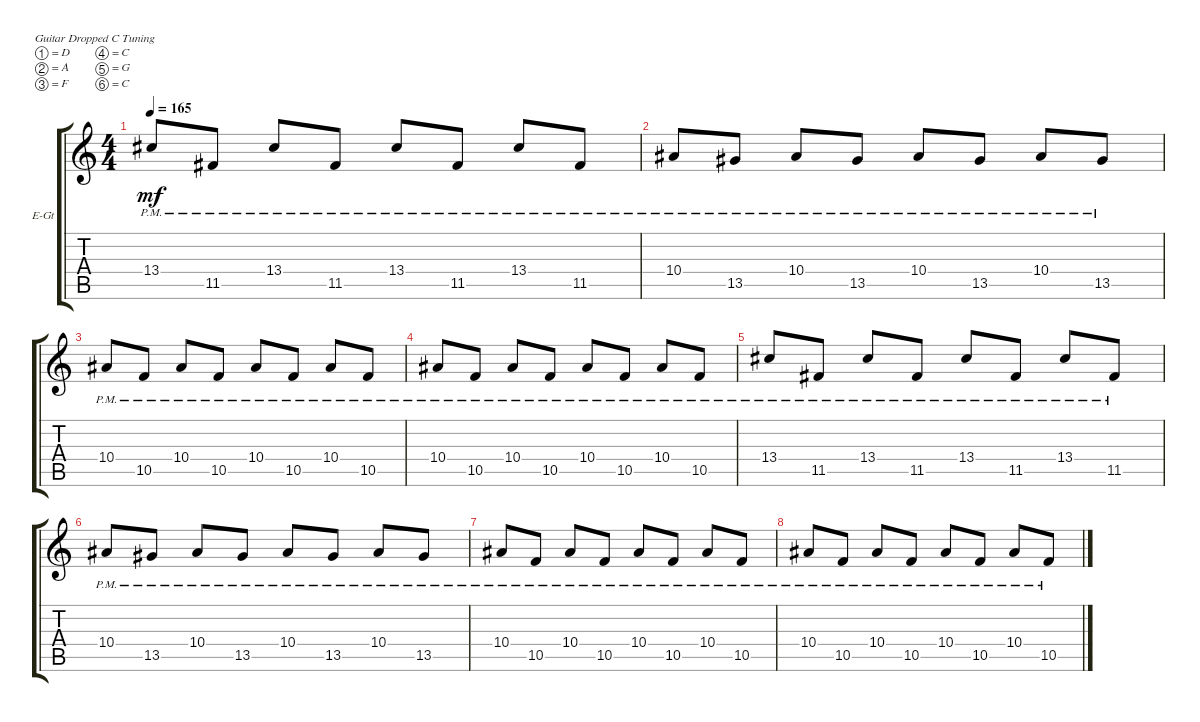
\defaultSystemsLayout 4
\bracketExtendMode groupsimilarinstruments
\firstSystemTrackNameOrientation horizontal
\otherSystemsTrackNameOrientation horizontal
\track ("Harmonics Right" "E-Gt") {instrument electricguitarclean}
\staff {score tabs}
\tuning (D4 A3 F3 C3 G2 C2)
\ts (4 4)
\tempo 165
\clef g2
\scale
0.333333
\ks c
13.4{pm}.8{dy mf} 11.5{pm}.8 13.4{pm}.8 11.5{pm}.8 13.4{pm}.8 11.5{pm}.8 13.4{pm}.8 11.5{pm}.8 |
\scale
0.333333 10.4{pm}.8 13.5{pm}.8 10.4{pm}.8 13.5{pm}.8 10.4{pm}.8 13.5{pm}.8 10.4{pm}.8 13.5{pm}.8 |
\scale
0.333333 10.4{pm}.8 10.5{pm}.8 10.4{pm}.8 10.5{pm}.8 10.4{pm}.8 10.5{pm}.8 10.4{pm}.8 10.5{pm}.8 |
\scale
0.333333 10.4{pm}.8 10.5{pm}.8 10.4{pm}.8 10.5{pm}.8 10.4{pm}.8 10.5{pm}.8 10.4{pm}.8 10.5{pm}.8 |
\scale
0.333333 13.4{pm}.8 11.5{pm}.8 13.4{pm}.8 11.5{pm}.8 13.4{pm}.8 11.5{pm}.8 13.4{pm}.8 11.5{pm}.8 |
\scale
0.333333 10.4{pm}.8 13.5{pm}.8 10.4{pm}.8 13.5{pm}.8 10.4{pm}.8 13.5{pm}.8 10.4{pm}.8 13.5{pm}.8 |
\scale
0.333333 10.4{pm}.8 10.5{pm}.8 10.4{pm}.8 10.5{pm}.8 10.4{pm}.8 10.5{pm}.8 10.4{pm}.8 10.5{pm}.8 |
\scale
0.333333 10.4{pm}.8 10.5{pm}.8 10.4{pm}.8 10.5{pm}.8 10.4{pm}.8 10.5{pm}.8 10.4{pm}.8 10.5{pm}.8 |
\scale
0.333333 |
\scale
0.333333 |
\scale
0.333333 |
\scale
0.333333 |
\scale
0.333333 |
\scale
0.333333 |
\scale
0.333333 |
\scale
0.333333
